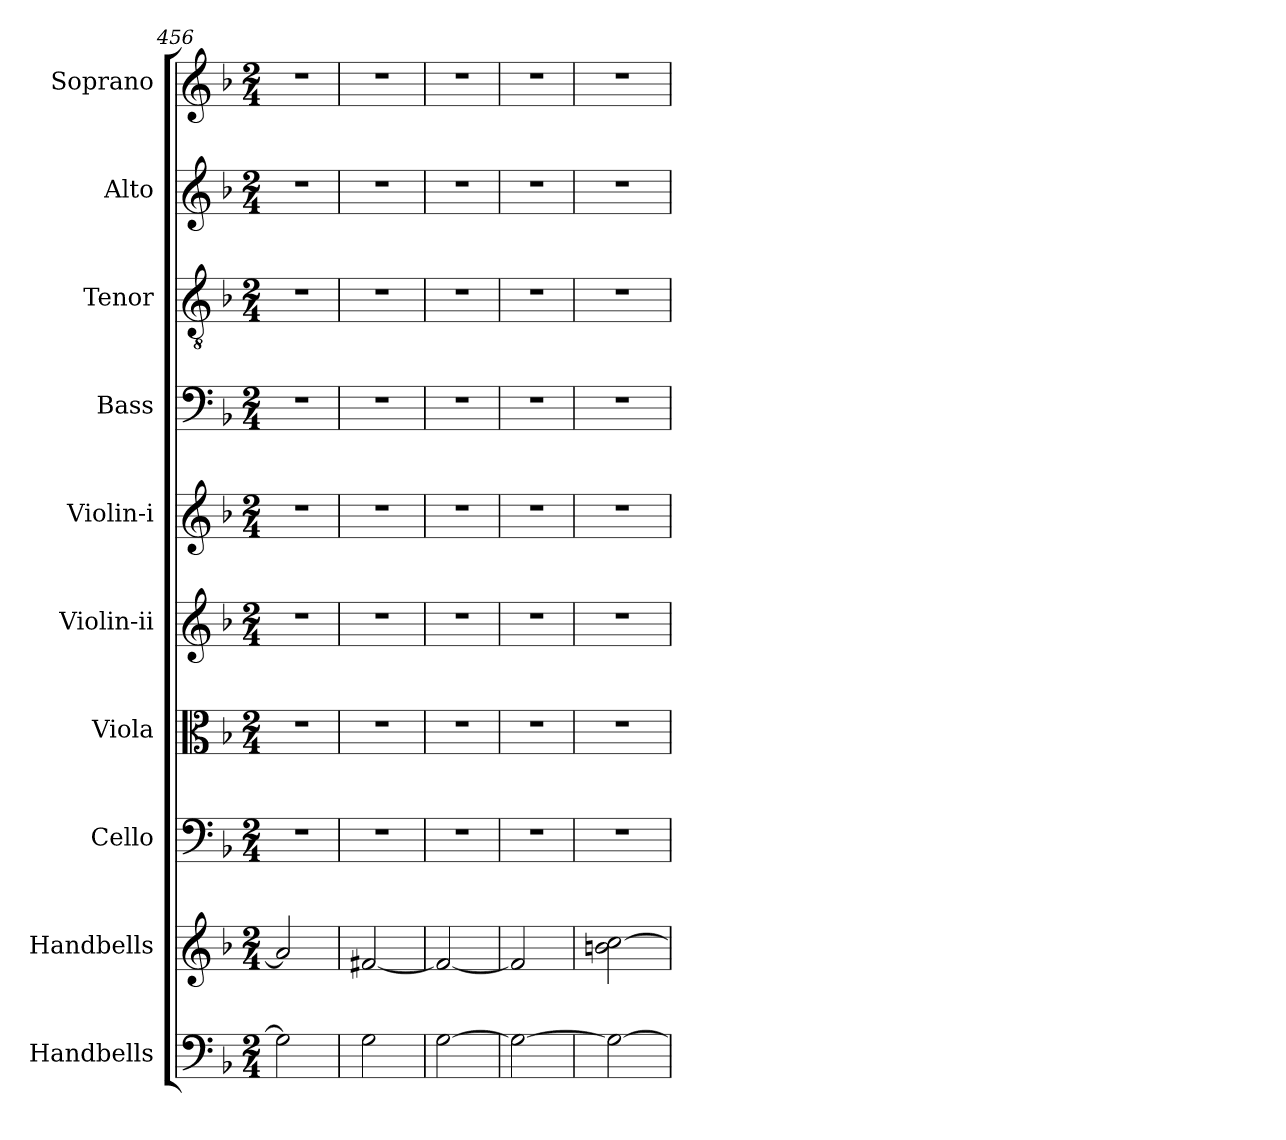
**kern	**kern	**kern	**kern	**kern	**kern	**kern	**kern	**kern	**kern
*part10	*part9	*part8	*part7	*part6	*part5	*part4	*part3	*part2	*part1
*staff10	*staff9	*staff8	*staff7	*staff6	*staff5	*staff4	*staff3	*staff2	*staff1
*I"Handbells	*I"Handbells	*I"Cello	*I"Viola	*I"Violin-ii	*I"Violin-i	*I"Bass	*I"Tenor	*I"Alto	*I"Soprano
*	*	*	*I'Vla.	*I'Vln.-ii	*I'Vln.-i	*I'B	*I'T	*I'A	*I'S
*clefF4	*clefG2	*clefF4	*clefC3	*clefG2	*clefG2	*clefF4	*clefGv2	*clefG2	*clefG2
*k[b-]	*k[b-]	*k[b-]	*k[b-]	*k[b-]	*k[b-]	*k[b-]	*k[b-]	*k[b-]	*k[b-]
*F:	*F:	*F:	*F:	*F:	*F:	*F:	*F:	*F:	*F:
*M2/4	*M2/4	*M2/4	*M2/4	*M2/4	*M2/4	*M2/4	*M2/4	*M2/4	*M2/4
=456	=456	=456	=456	=456	=456	=456	=456	=456	=456
!	!	!LO:N:vis=1	!LO:N:vis=1	!LO:N:vis=1	!LO:N:vis=1	!LO:N:vis=1	!LO:N:vis=1	!LO:N:vis=1	!LO:N:vis=1
2G\]	2a/]	2r	2r	2r	2r	2r	2r	2r	2r
!!LO:PB:g=z
=457	=457	=457	=457	=457	=457	=457	=457	=457	=457
!	!	!LO:N:vis=1	!LO:N:vis=1	!LO:N:vis=1	!LO:N:vis=1	!LO:N:vis=1	!LO:N:vis=1	!LO:N:vis=1	!LO:N:vis=1
2G\	[<2f#X/	2r	2r	2r	2r	2r	2r	2r	2r
=458	=458	=458	=458	=458	=458	=458	=458	=458	=458
!	!	!LO:N:vis=1	!LO:N:vis=1	!LO:N:vis=1	!LO:N:vis=1	!LO:N:vis=1	!LO:N:vis=1	!LO:N:vis=1	!LO:N:vis=1
[>2G\	2f#/_	2r	2r	2r	2r	2r	2r	2r	2r
=459	=459	=459	=459	=459	=459	=459	=459	=459	=459
!	!	!LO:N:vis=1	!LO:N:vis=1	!LO:N:vis=1	!LO:N:vis=1	!LO:N:vis=1	!LO:N:vis=1	!LO:N:vis=1	!LO:N:vis=1
2G\_	2f#/]	2r	2r	2r	2r	2r	2r	2r	2r
=460	=460	=460	=460	=460	=460	=460	=460	=460	=460
!	!	!LO:N:vis=1	!LO:N:vis=1	!LO:N:vis=1	!LO:N:vis=1	!LO:N:vis=1	!LO:N:vis=1	!LO:N:vis=1	!LO:N:vis=1
2G\_	2bn\ [>2cc\	2r	2r	2r	2r	2r	2r	2r	2r
=	=	=	=	=	=	=	=	=	=
*-	*-	*-	*-	*-	*-	*-	*-	*-	*-
